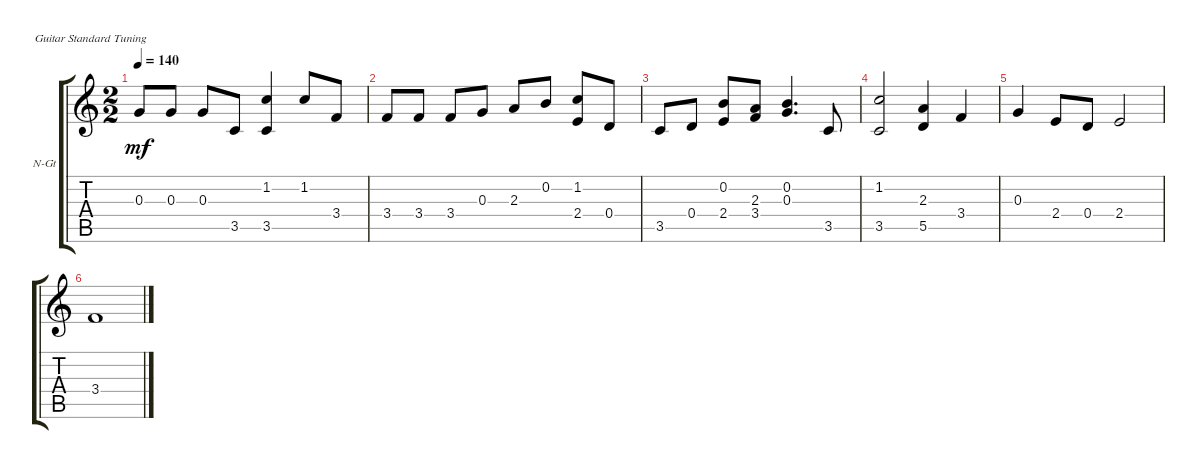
\defaultSystemsLayout 4
\bracketExtendMode groupsimilarinstruments
\firstSystemTrackNameOrientation horizontal
\otherSystemsTrackNameOrientation horizontal
\track ("Nylon Guitar" "N-Gt") {instrument acousticguitarnylon}
\staff {score tabs}
\tuning (E4 B3 G3 D3 A2 E2)
\ts (2 2)
\tempo 140
\clef g2
\ks c
0.3.8{dy mf} 0.3.8 0.3.8 3.5.8 (3.5 1.2).4 1.2.8 3.4.8 |
3.4.8 3.4.8 3.4.8 0.3.8 2.3.8 0.2.8 (1.2 2.4).8 0.4.8 |
3.5.8 0.4.8 (2.4 0.2).8 (2.3 3.4).8 (0.2 0.3).4{d} 3.5.8 |
(3.5 1.2).2 (2.3 5.5).4 3.4.4 |
0.3.4 2.4.8 0.4.8 2.4.2 |
3.4.1
